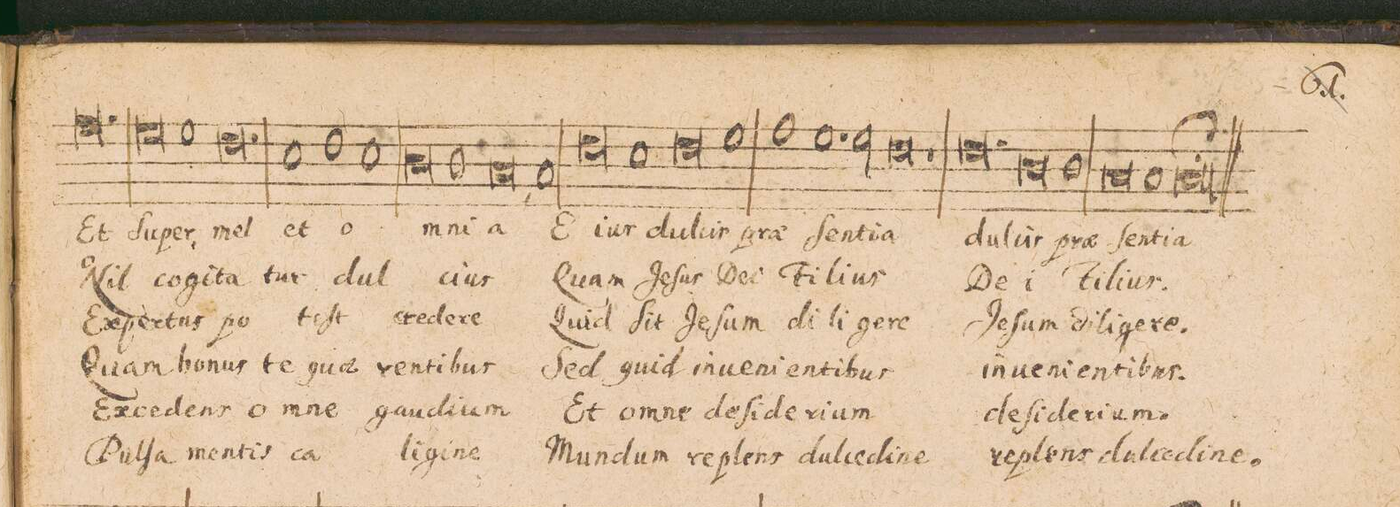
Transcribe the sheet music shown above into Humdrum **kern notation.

**kern	**text	**text	**text	**text	**text	**text
*I"[TENOR.]	*	*	*	*	*	*
*clefC4	*	*	*	*	*	*
*k[]	*	*	*	*	*	*
*met(O|)	*	*	*	*	*	*
*M3/1	*	*	*	*	*	*
0.e	Et	Nil	Ex-	Quam	Ex-	Pul-
=12-	=12-	=12-	=12-	=12-	=12-	=12-
0d	Su-	co-	-per-	bo-	-ce-	-ſa
1d	-per,	-gi-	-tus	-nus	-dens	men-
=13-	=13-	=13-	=13-	=13-	=13-	=13-
0.c	mel	-ta-	po-	te	o-	-tis
=14-	=14-	=14-	=14-	=14-	=14-	=14-
1B	et	-tur	-teſt	quae-	-mne	ca-
1c	.	.	.	.	.	.
1B	.	.	.	.	.	.
=15-	=15-	=15-	=15-	=15-	=15-	=15-
0A	o-	dul-	cre-	-ren-	gau-	-li-
1A	-mni-	-ci-	-de-	-ti-	-di-	-gi-
=16-	=16-	=16-	=16-	=16-	=16-	=16-
0G,<	-a	-us	-re	-bus	-um	-ne
1G	E-	Quam	Quid	Sed	Et	Mun-
=17-	=17-	=17-	=17-	=17-	=17-	=17-
0c	-ius	Je-	ſit	quid	o-	-dum
1B	dul-	-ſus	Je-	in-	-mne	re-
=18-	=18-	=18-	=18-	=18-	=18-	=18-
0c	-cis	De-	-ſum	-ue-	de-	-plens
1d	.	.	.	.	.	.
=19-	=19-	=19-	=19-	=19-	=19-	=19-
1e	prae-	-i	di-	-nien-	-ſi-	dul-
1.d	-ſen-	Fi-	-li-	.	-de-	-ce-
2d\	-ti-	-li-	-ge-	-ti-	-ri-	-di-
=20-	=20-	=20-	=20-	=20-	=20-	=20-
0.c	-a	-us	-re	-bus	-um	-ne
=21-	=21-	=21-	=21-	=21-	=21-	=21-
0.c	dul-	De-	Je-	in-	de-	re-
=22-	=22-	=22-	=22-	=22-	=22-	=22-
0A	-cis	.	-ſum	-ve-	.	-plens
1A	prae-	-i	di-	-nien-	-ſi-	dul-
=23-	=23-	=23-	=23-	=23-	=23-	=23-
0G	-ſen-	Fi-	-li-	.	-de-	-ce-
1G	-ti-	-li-	-ge-	-ti-	-ri-	-di-
=24-	=24-	=24-	=24-	=24-	=24-	=24-
0.G;>	-a.	-us.	-re.	-bus.	-um.	-ne.
=||	=-	=-	=-	=-	=-	=-
*-	*-	*-	*-	*-	*-	*-
